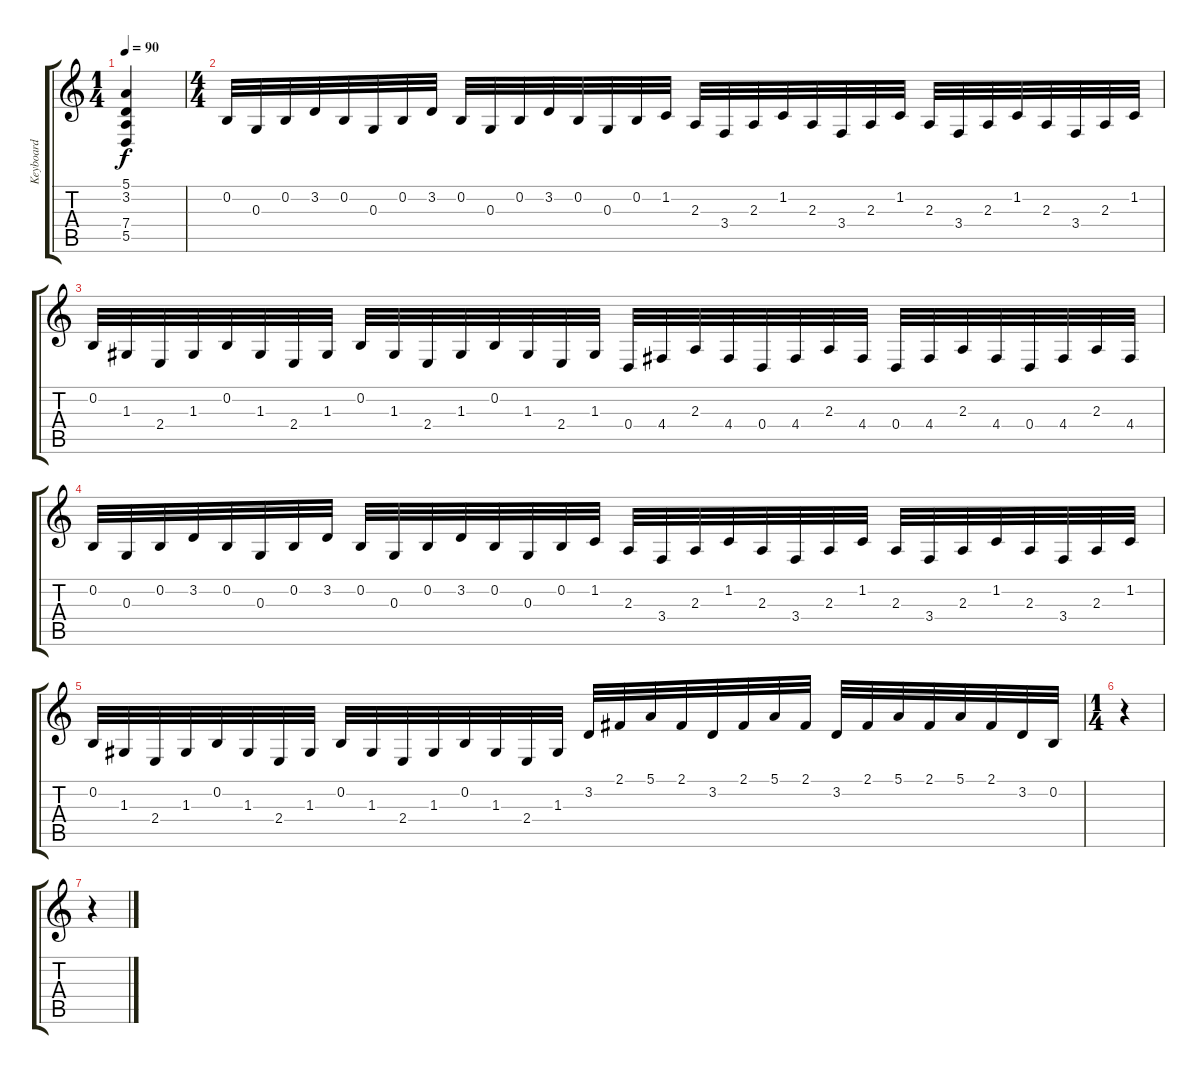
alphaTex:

\track ("Keyboard" "Keyboard") {instrument harpsichord}
\staff {score tabs}
\tuning (E4 B3 G3 D3 A2 E2) {hide}
\ts (1 4)
\tempo 90
\clef g2
\ks c
(5.1{t} 3.2{t} 7.4{t} 5.5{t}).4{dy f} |
\ts (4 4)
0.2.32{volume 12} 0.3.32 0.2.32 3.2.32 0.2.32 0.3.32 0.2.32 3.2.32 0.2.32 0.3.32 0.2.32 3.2.32 0.2.32 0.3.32 0.2.32 1.2.32 2.3.32 3.4.32 2.3.32 1.2.32 2.3.32 3.4.32 2.3.32 1.2.32 2.3.32 3.4.32 2.3.32 1.2.32 2.3.32 3.4.32 2.3.32 1.2.32 |
0.2.32 1.3.32 2.4.32 1.3.32 0.2.32 1.3.32 2.4.32 1.3.32 0.2.32 1.3.32 2.4.32 1.3.32 0.2.32 1.3.32 2.4.32 1.3.32 0.4.32 4.4.32 2.3.32 4.4.32 0.4.32 4.4.32 2.3.32 4.4.32 0.4.32 4.4.32 2.3.32 4.4.32 0.4.32 4.4.32 2.3.32 4.4.32 |
0.2.32 0.3.32 0.2.32 3.2.32 0.2.32 0.3.32 0.2.32 3.2.32 0.2.32 0.3.32 0.2.32 3.2.32 0.2.32 0.3.32 0.2.32 1.2.32 2.3.32 3.4.32 2.3.32 1.2.32 2.3.32 3.4.32 2.3.32 1.2.32 2.3.32 3.4.32 2.3.32 1.2.32 2.3.32 3.4.32 2.3.32 1.2.32 |
0.2.32 1.3.32 2.4.32 1.3.32 0.2.32 1.3.32 2.4.32 1.3.32 0.2.32 1.3.32 2.4.32 1.3.32 0.2.32 1.3.32 2.4.32 1.3.32 3.2.32 2.1.32 5.1.32 2.1.32 3.2.32 2.1.32 5.1.32 2.1.32 3.2.32 2.1.32 5.1.32 2.1.32 5.1.32 2.1.32 3.2.32 0.2.32 |
\ts (1 4)
r.4 |
r.4
